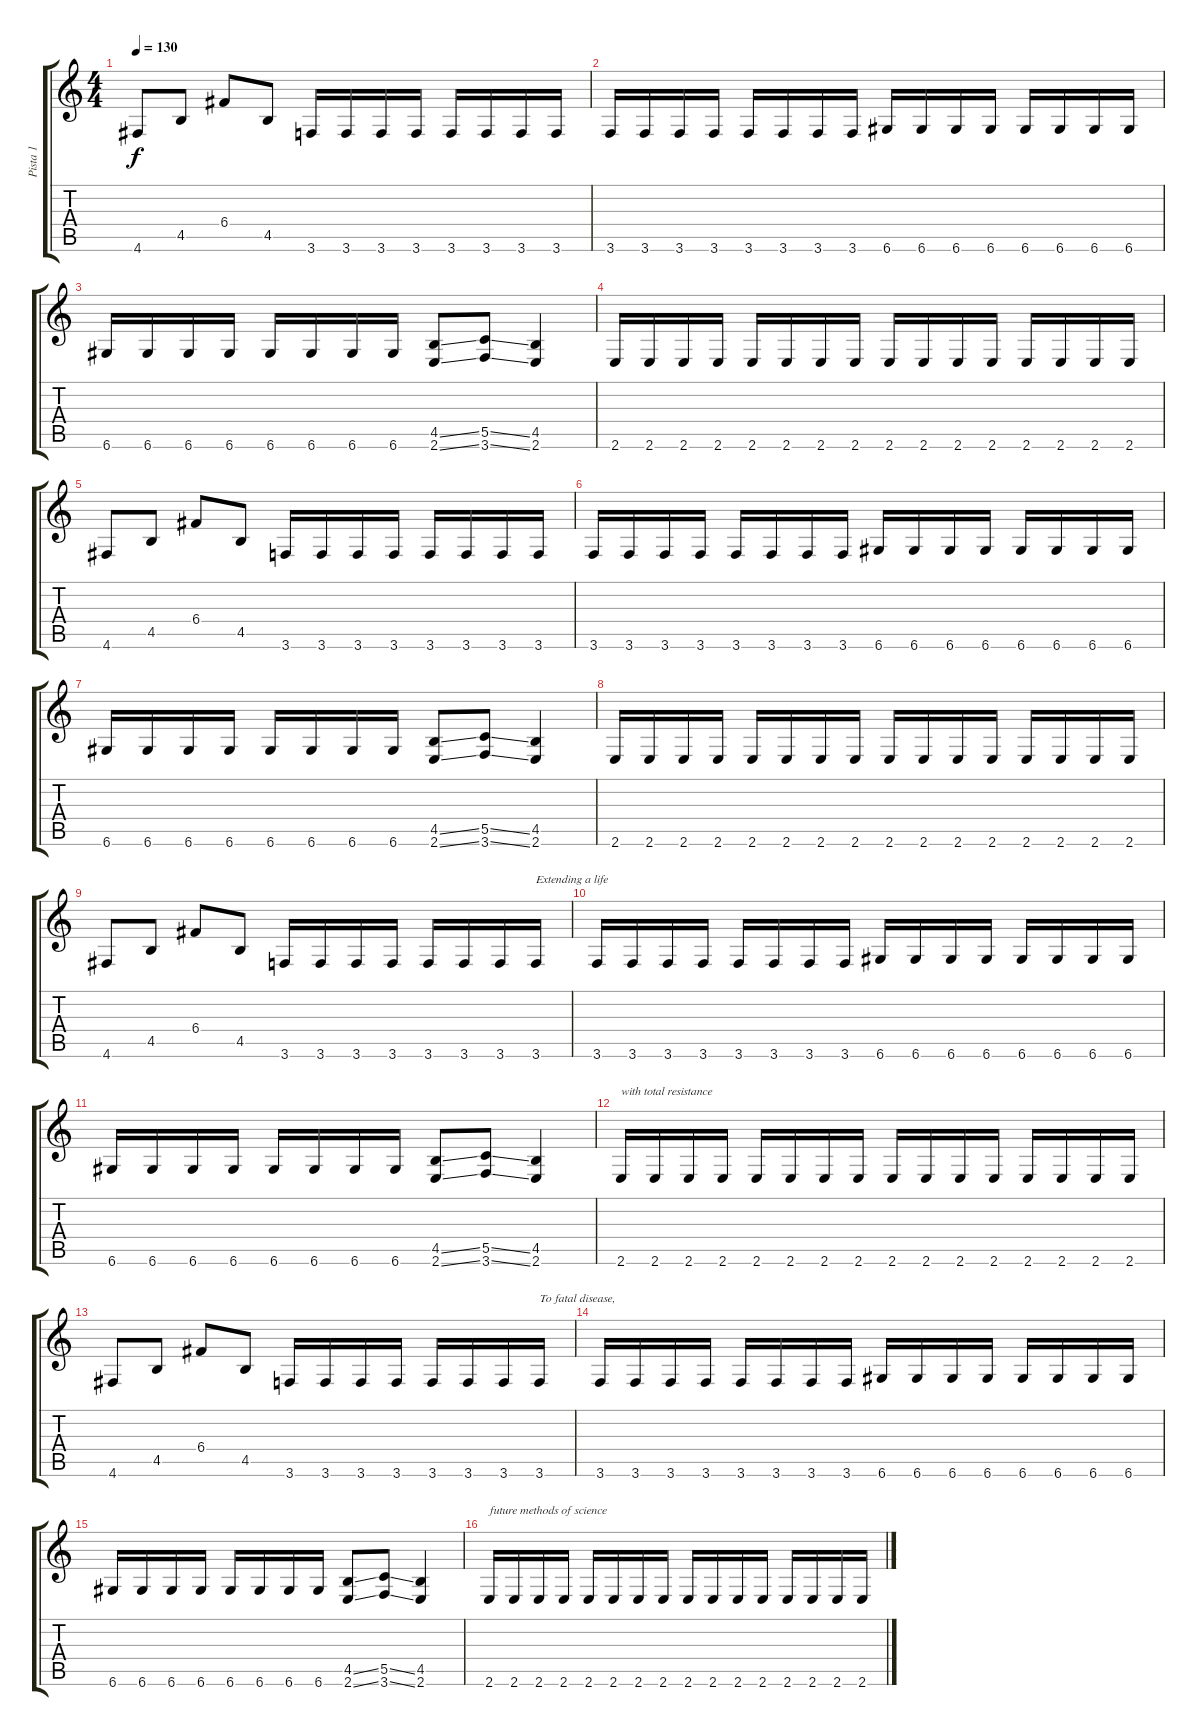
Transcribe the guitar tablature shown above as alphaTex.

\track ("Pista 1" "Pista 1") {instrument distortionguitar}
\staff {score tabs}
\tuning (D4 A3 F3 C3 G2 D2) {hide}
\ts (4 4)
\tempo 130
\clef g2
\ks c
4.6.8{dy f instrument distortionguitar} 4.5.8 6.4.8 4.5.8 3.6.16 3.6.16 3.6.16 3.6.16 3.6.16 3.6.16 3.6.16 3.6.16 |
3.6.16 3.6.16 3.6.16 3.6.16 3.6.16 3.6.16 3.6.16 3.6.16 6.6.16 6.6.16 6.6.16 6.6.16 6.6.16 6.6.16 6.6.16 6.6.16 |
6.6.16 6.6.16 6.6.16 6.6.16 6.6.16 6.6.16 6.6.16 6.6.16 (4.5{ss} 2.6{ss}).8 (5.5{ss} 3.6{ss}).8 (4.5 2.6).4 |
2.6.16 2.6.16 2.6.16 2.6.16 2.6.16 2.6.16 2.6.16 2.6.16 2.6.16 2.6.16 2.6.16 2.6.16 2.6.16 2.6.16 2.6.16 2.6.16 |
4.6.8 4.5.8 6.4.8 4.5.8 3.6.16 3.6.16 3.6.16 3.6.16 3.6.16 3.6.16 3.6.16 3.6.16 |
3.6.16 3.6.16 3.6.16 3.6.16 3.6.16 3.6.16 3.6.16 3.6.16 6.6.16 6.6.16 6.6.16 6.6.16 6.6.16 6.6.16 6.6.16 6.6.16 |
6.6.16 6.6.16 6.6.16 6.6.16 6.6.16 6.6.16 6.6.16 6.6.16 (4.5{ss} 2.6{ss}).8 (5.5{ss} 3.6{ss}).8 (4.5 2.6).4 |
2.6.16 2.6.16 2.6.16 2.6.16 2.6.16 2.6.16 2.6.16 2.6.16 2.6.16 2.6.16 2.6.16 2.6.16 2.6.16 2.6.16 2.6.16 2.6.16 |
4.6.8 4.5.8 6.4.8 4.5.8 3.6.16 3.6.16 3.6.16 3.6.16 3.6.16 3.6.16 3.6.16 3.6.16{txt "Extending a life"} |
3.6.16 3.6.16 3.6.16 3.6.16 3.6.16 3.6.16 3.6.16 3.6.16 6.6.16 6.6.16 6.6.16 6.6.16 6.6.16 6.6.16 6.6.16 6.6.16 |
6.6.16 6.6.16 6.6.16 6.6.16 6.6.16 6.6.16 6.6.16 6.6.16 (4.5{ss} 2.6{ss}).8 (5.5{ss} 3.6{ss}).8 (4.5 2.6).4 |
2.6.16{txt "with total resistance"} 2.6.16 2.6.16 2.6.16 2.6.16 2.6.16 2.6.16 2.6.16 2.6.16 2.6.16 2.6.16 2.6.16 2.6.16 2.6.16 2.6.16 2.6.16 |
4.6.8 4.5.8 6.4.8 4.5.8 3.6.16 3.6.16 3.6.16 3.6.16 3.6.16 3.6.16 3.6.16 3.6.16{txt "To fatal disease,"} |
3.6.16 3.6.16 3.6.16 3.6.16 3.6.16 3.6.16 3.6.16 3.6.16 6.6.16 6.6.16 6.6.16 6.6.16 6.6.16 6.6.16 6.6.16 6.6.16 |
6.6.16 6.6.16 6.6.16 6.6.16 6.6.16 6.6.16 6.6.16 6.6.16 (4.5{ss} 2.6{ss}).8 (5.5{ss} 3.6{ss}).8 (4.5 2.6).4 |
2.6.16{txt "future methods of science"} 2.6.16 2.6.16 2.6.16 2.6.16 2.6.16 2.6.16 2.6.16 2.6.16 2.6.16 2.6.16 2.6.16 2.6.16 2.6.16 2.6.16 2.6.16
